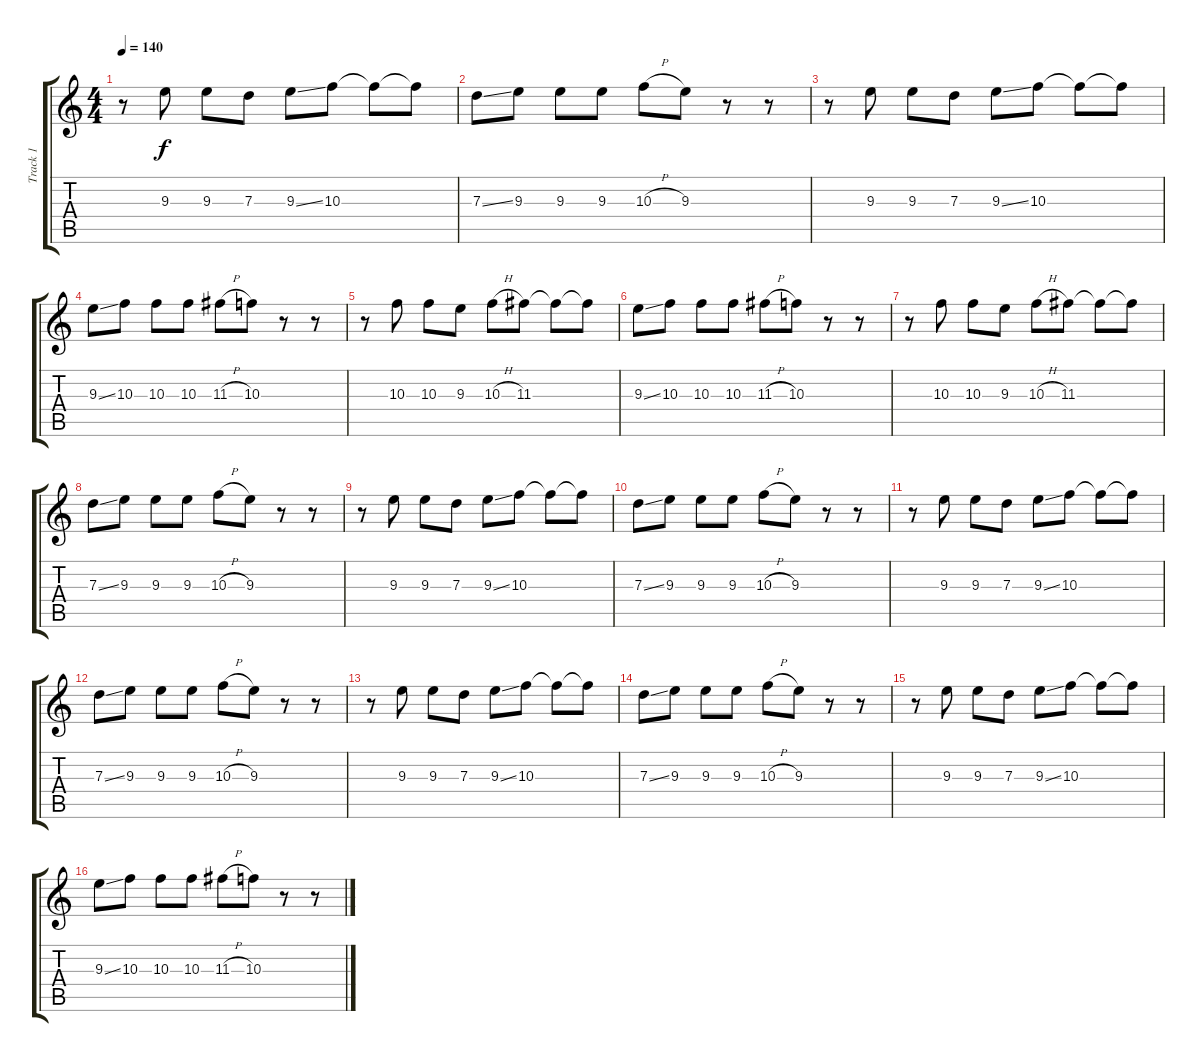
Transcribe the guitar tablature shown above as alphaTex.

\track ("Track 1" "Track 1") {instrument overdrivenguitar}
\staff {score tabs}
\tuning (E4 B3 G3 D3 A2 E2) {hide}
\ts (4 4)
\tempo 140
\clef g2
\ks c
r.8{dy f} 9.3.8 9.3.8 7.3.8 9.3{ss}.8 10.3.8 10.3{t}.8 10.3{t}.8 |
7.3{ss}.8 9.3.8 9.3.8 9.3.8 10.3{h}.8 9.3.8 r.8 r.8 |
r.8 9.3.8 9.3.8 7.3.8 9.3{ss}.8 10.3.8 10.3{t}.8 10.3{t}.8 |
9.3{ss}.8 10.3.8 10.3.8 10.3.8 11.3{h}.8 10.3.8 r.8 r.8 |
r.8 10.3.8 10.3.8 9.3.8 10.3{h}.8 11.3.8 11.3{t}.8 11.3{t}.8 |
9.3{ss}.8 10.3.8 10.3.8 10.3.8 11.3{h}.8 10.3.8 r.8 r.8 |
r.8 10.3.8 10.3.8 9.3.8 10.3{h}.8 11.3.8 11.3{t}.8 11.3{t}.8 |
7.3{ss}.8 9.3.8 9.3.8 9.3.8 10.3{h}.8 9.3.8 r.8 r.8 |
r.8 9.3.8 9.3.8 7.3.8 9.3{ss}.8 10.3.8 10.3{t}.8 10.3{t}.8 |
7.3{ss}.8 9.3.8 9.3.8 9.3.8 10.3{h}.8 9.3.8 r.8 r.8 |
r.8 9.3.8 9.3.8 7.3.8 9.3{ss}.8 10.3.8 10.3{t}.8 10.3{t}.8 |
7.3{ss}.8 9.3.8 9.3.8 9.3.8 10.3{h}.8 9.3.8 r.8 r.8 |
r.8 9.3.8 9.3.8 7.3.8 9.3{ss}.8 10.3.8 10.3{t}.8 10.3{t}.8 |
7.3{ss}.8 9.3.8 9.3.8 9.3.8 10.3{h}.8 9.3.8 r.8 r.8 |
r.8 9.3.8 9.3.8 7.3.8 9.3{ss}.8 10.3.8 10.3{t}.8 10.3{t}.8 |
9.3{ss}.8 10.3.8 10.3.8 10.3.8 11.3{h}.8 10.3.8 r.8 r.8
